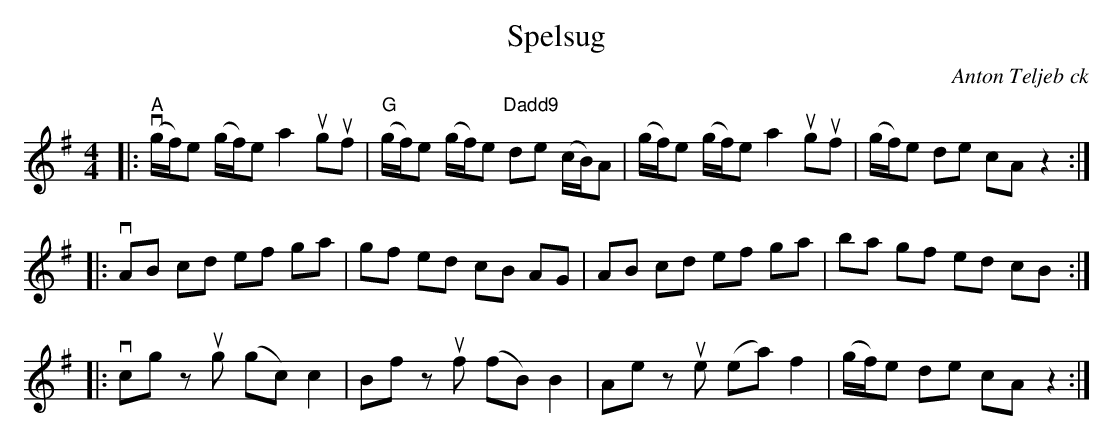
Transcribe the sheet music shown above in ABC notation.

X:1
T:Spelsug
C:Anton Teljeb ck
M:4/4
L:1/8
K:G
|: "A" v(g/f/)e (g/f/)e a2 uguf | "G" (g/f/)e (g/f/)e "Dadd9"de (c/B/)A | (g/f/)e (g/f/)e a2 uguf | (g/f/)e de cA z2 :|
|: vAB cd ef ga | gf ed cB AG | AB cd ef ga | ba gf ed cB :|
|:vcg zug (gc) c2 | Bf zuf (fB) B2 | Ae zue (ea) f2 | (g/f/)e de cA z2 :|
